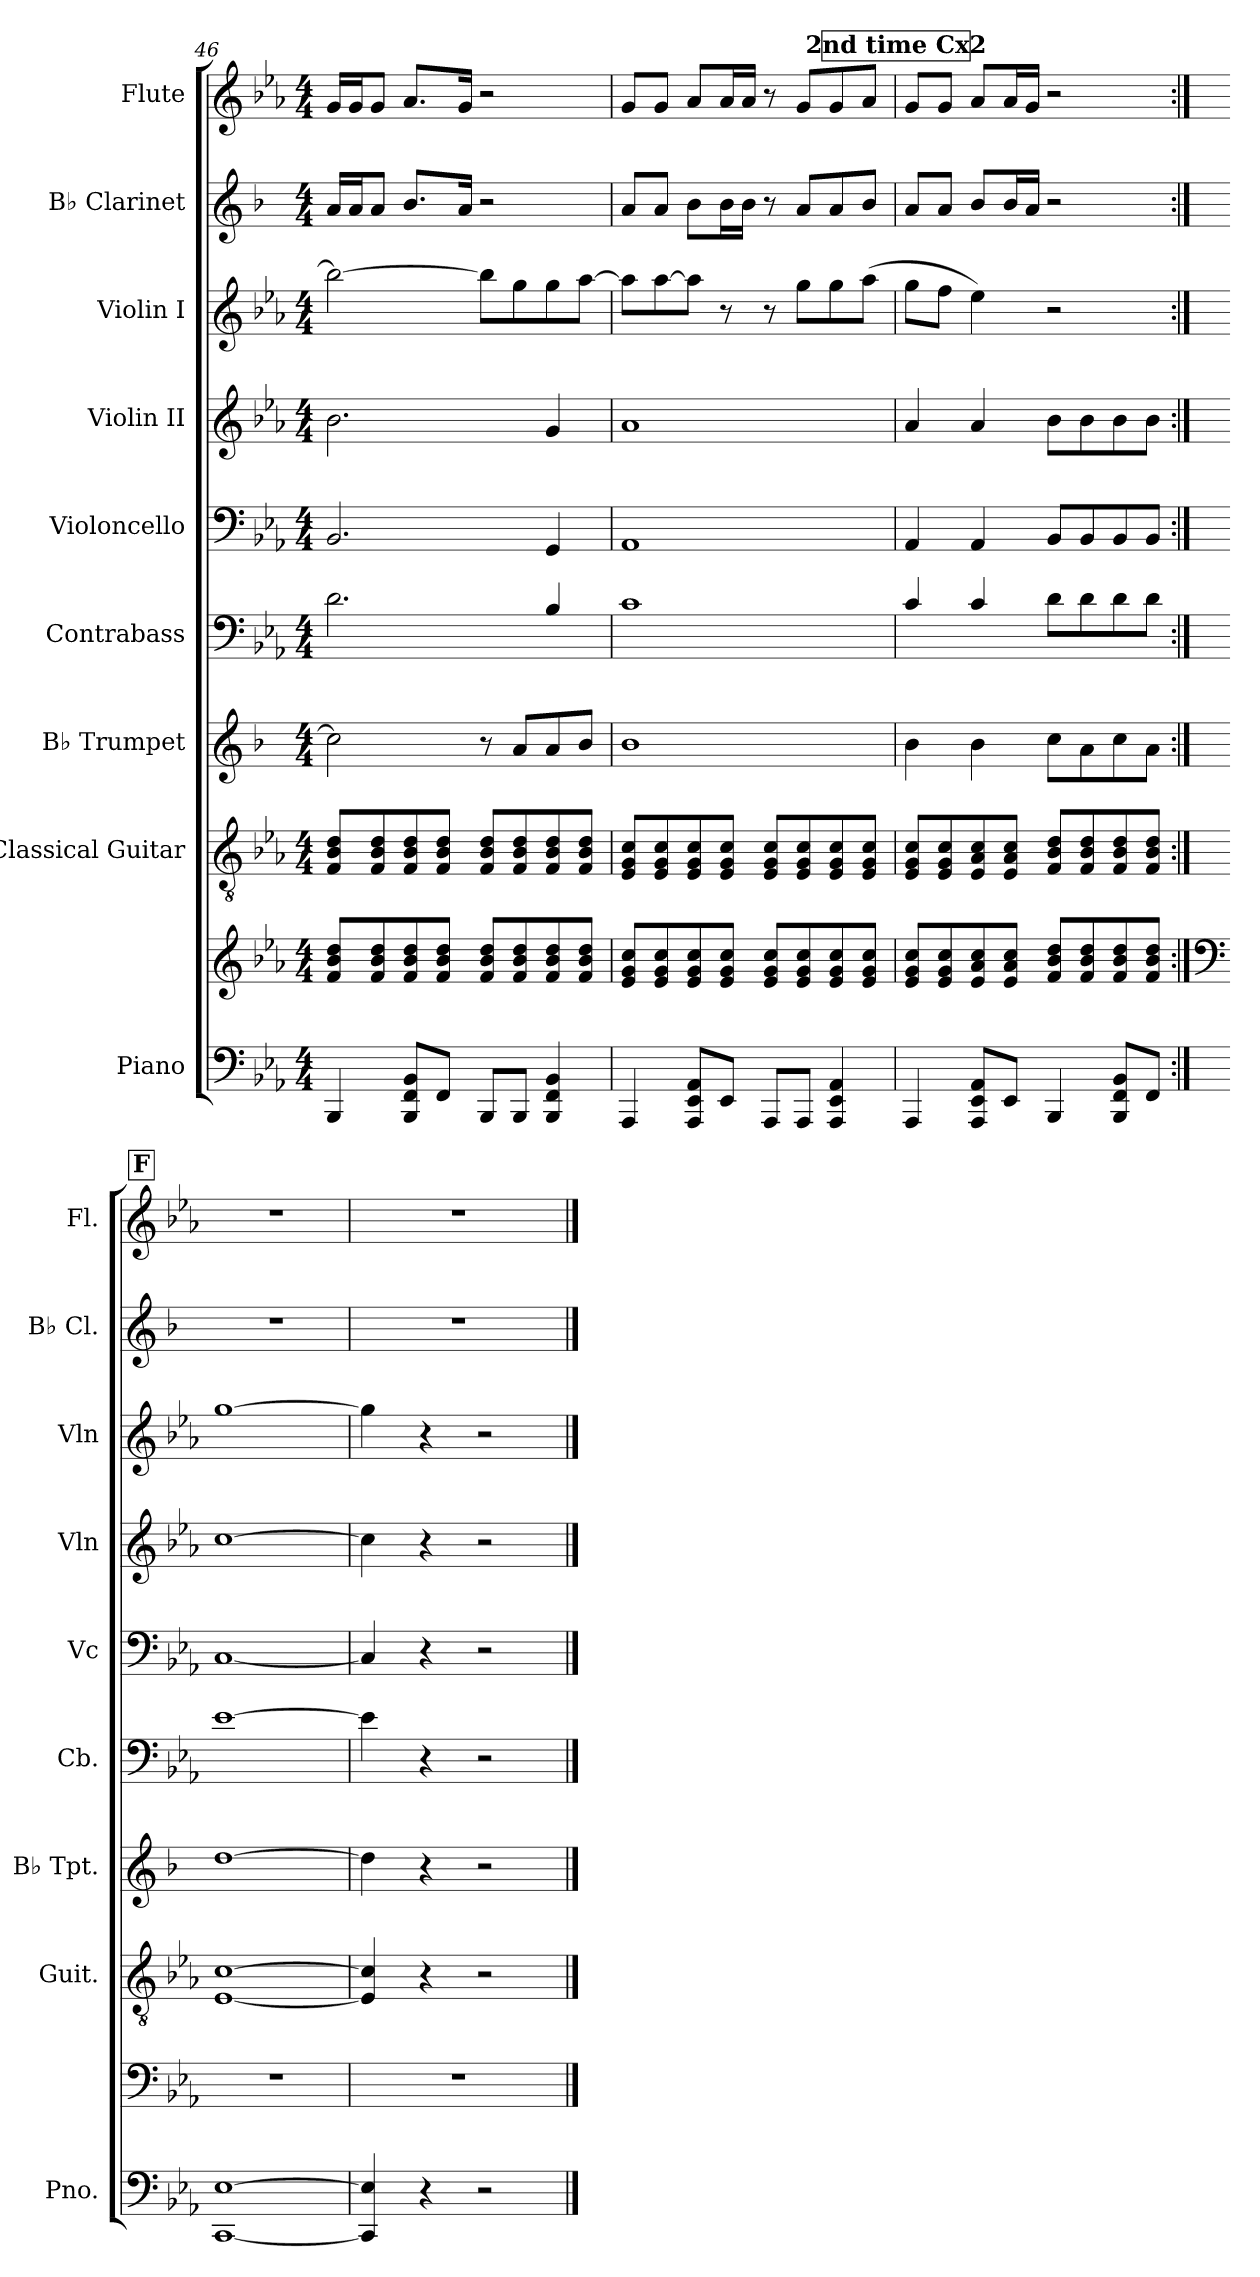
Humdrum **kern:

**kern	**kern	**kern	**kern	**kern	**kern	**kern	**kern	**kern	**kern
*part9	*part9	*part8	*part7	*part6	*part5	*part4	*part3	*part2	*part1
*staff10	*staff9	*staff8	*staff7	*staff6	*staff5	*staff4	*staff3	*staff2	*staff1
*I"Piano	*	*I"Classical Guitar	*I"B♭ Trumpet	*I"Contrabass	*I"Violoncello	*I"Violin II	*I"Violin I	*I"B♭ Clarinet	*I"Flute
*I'Pno.	*	*I'Guit.	*I'B♭ Tpt.	*I'Cb.	*I'Vc	*I'Vln	*I'Vln	*I'B♭ Cl.	*I'Fl.
*clefF4	*clefG2	*clefGv2	*clefG2	*clefF4	*clefF4	*clefG2	*clefG2	*clefG2	*clefG2
*	*	*	*ITrd1c2	*ITrd7c12	*	*	*	*ITrd1c2	*
*k[b-e-a-]	*k[b-e-a-]	*k[b-e-a-]	*k[b-e-a-]	*k[b-e-a-]	*k[b-e-a-]	*k[b-e-a-]	*k[b-e-a-]	*k[b-e-a-]	*k[b-e-a-]
*M4/4	*M4/4	*M4/4	*M4/4	*M4/4	*M4/4	*M4/4	*M4/4	*M4/4	*M4/4
=46	=46	=46	=46	=46	=46	=46	=46	=46	=46
4BBB-/	8f/ 8b-/ 8dd/L	8F/ 8B-/ 8d/L	2b-\]	2.D\	2.BB-/	2.b-\	2bb-\_	16g/LL	16g/LL
.	.	.	.	.	.	.	.	16g/J	16g/J
.	8f/ 8b-/ 8dd/	8F/ 8B-/ 8d/	.	.	.	.	.	8g/J	8g/J
8BBB-/ 8FF/ 8BB-/L	8f/ 8b-/ 8dd/	8F/ 8B-/ 8d/	.	.	.	.	.	8.a-/L	8.a-/L
8FF/J	8f/ 8b-/ 8dd/J	8F/ 8B-/ 8d/J	.	.	.	.	.	.	.
.	.	.	.	.	.	.	.	16g/Jk	16g/Jk
8BBB-/L	8f/ 8b-/ 8dd/L	8F/ 8B-/ 8d/L	8r	.	.	.	8bb-\L]	2r	2r
8BBB-/J	8f/ 8b-/ 8dd/	8F/ 8B-/ 8d/	8g/L	.	.	.	8gg\	.	.
4BBB-/ 4FF/ 4BB-/	8f/ 8b-/ 8dd/	8F/ 8B-/ 8d/	8g/	4BB-/	4GG/	4g/	8gg\	.	.
.	8f/ 8b-/ 8dd/J	8F/ 8B-/ 8d/J	8a-/J	.	.	.	[8aa-\J	.	.
!!LO:PB:g=z
=47	=47	=47	=47	=47	=47	=47	=47	=47	=47
4AAA-/	8e-/ 8g/ 8cc/L	8E-/ 8G/ 8c/L	1a-	1C	1AA-	1a-	8aa-\L]	8g/L	8g/L
.	8e-/ 8g/ 8cc/	8E-/ 8G/ 8c/	.	.	.	.	[8aa-\	8g/J	8g/J
8AAA-/ 8EE-/ 8AA-/L	8e-/ 8g/ 8cc/	8E-/ 8G/ 8c/	.	.	.	.	8aa-\J]	8a-\L	8a-/L
8EE-/J	8e-/ 8g/ 8cc/J	8E-/ 8G/ 8c/J	.	.	.	.	8r	16a-\L	16a-/L
.	.	.	.	.	.	.	.	16a-\JJ	16a-/JJ
8AAA-/L	8e-/ 8g/ 8cc/L	8E-/ 8G/ 8c/L	.	.	.	.	8r	8r	8r
8AAA-/J	8e-/ 8g/ 8cc/	8E-/ 8G/ 8c/	.	.	.	.	8gg\L	8g/L	8g/L
4AAA-/ 4EE-/ 4AA-/	8e-/ 8g/ 8cc/	8E-/ 8G/ 8c/	.	.	.	.	8gg\	8g/	8g/
.	8e-/ 8g/ 8cc/J	8E-/ 8G/ 8c/J	.	.	.	.	(8aa-\J	8a-/J	8a-/J
!!LO:REH:place=s1:a:B:fs=14:t=2nd time Cx2
=48	=48	=48	=48	=48	=48	=48	=48	=48	=48
4AAA-/	8e-/ 8g/ 8cc/L	8E-/ 8G/ 8c/L	4a-\	4C/	4AA-/	4a-/	8gg\L	8g/L	8g/L
.	8e-/ 8g/ 8cc/	8E-/ 8G/ 8c/	.	.	.	.	8ff\J	8g/J	8g/J
8AAA-/ 8EE-/ 8AA-/L	8e-/ 8a-/ 8cc/	8E-/ 8A-/ 8c/	4a-\	4C/	4AA-/	4a-/	4ee-\)	8a-/L	8a-/L
8EE-/J	8e-/ 8a-/ 8cc/J	8E-/ 8A-/ 8c/J	.	.	.	.	.	16a-/L	16a-/L
.	.	.	.	.	.	.	.	16g/JJ	16g/JJ
4BBB-/	8f/ 8b-/ 8dd/L	8F/ 8B-/ 8d/L	8b-\L	8D\L	8BB-/L	8b-\L	2r	2r	2r
.	8f/ 8b-/ 8dd/	8F/ 8B-/ 8d/	8g\	8D\	8BB-/	8b-\	.	.	.
8BBB-/ 8FF/ 8BB-/L	8f/ 8b-/ 8dd/	8F/ 8B-/ 8d/	8b-\	8D\	8BB-/	8b-\	.	.	.
8FF/J	8f/ 8b-/ 8dd/J	8F/ 8B-/ 8d/J	8g\J	8D\J	8BB-/J	8b-\J	.	.	.
!!LO:REH:place=s1:a:B:fs=14:t=F
=49:|!	=49:|!	=49:|!	=49:|!	=49:|!	=49:|!	=49:|!	=49:|!	=49:|!	=49:|!
*	*clefF4	*	*	*	*	*	*	*	*
[1CC [1E-	1r	[1E- [1c	[1cc	[1E-	[1C	[1cc	[1gg	1r	1r
!!LO:PB:g=z
=50	=50	=50	=50	=50	=50	=50	=50	=50	=50
4CC/] 4E-/]	1r	4E-/] 4c/]	4cc\]	4E-\]	4C/]	4cc\]	4gg\]	1r	1r
4r	.	4r	4r	4r	4r	4r	4r	.	.
2r	.	2r	2r	2r	2r	2r	2r	.	.
==	==	==	==	==	==	==	==	==	==
*-	*-	*-	*-	*-	*-	*-	*-	*-	*-
